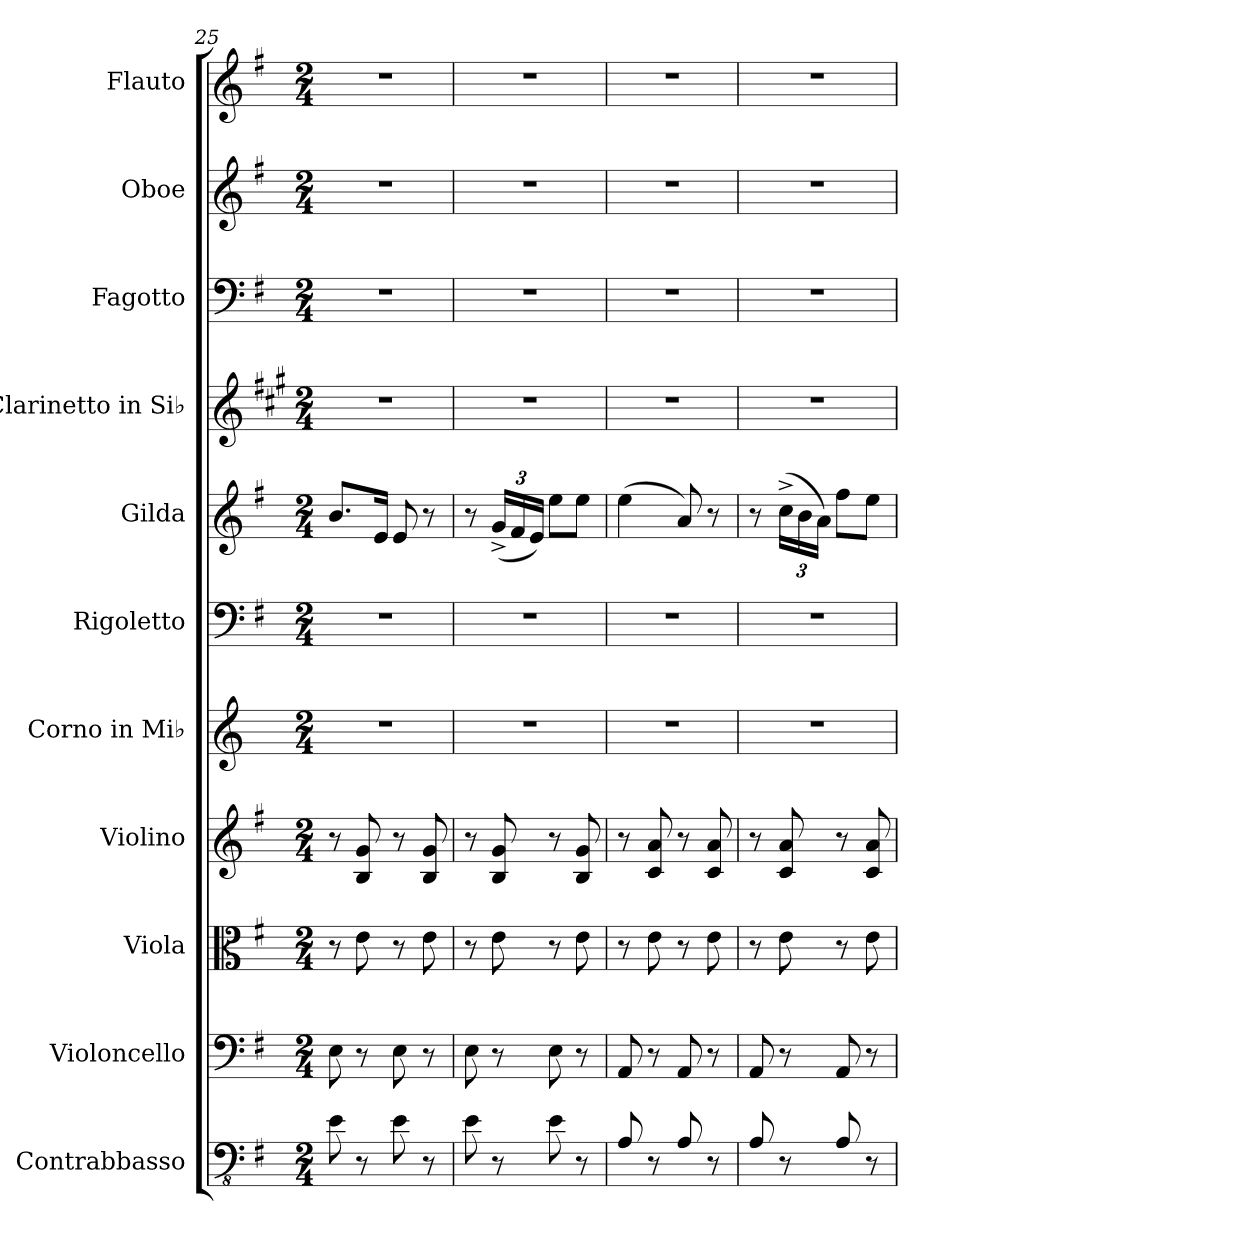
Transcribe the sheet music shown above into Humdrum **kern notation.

**kern	**kern	**kern	**kern	**kern	**kern	**kern	**kern	**kern	**kern	**kern
*part11	*part10	*part9	*part8	*part7	*part6	*part5	*part4	*part3	*part2	*part1
*staff11	*staff10	*staff9	*staff8	*staff7	*staff6	*staff5	*staff4	*staff3	*staff2	*staff1
*I"Contrabbasso	*I"Violoncello	*I"Viola	*I"Violino	*I"Corno in Mi♭	*I"Rigoletto	*I"Gilda	*I"Clarinetto in Si♭	*I"Fagotto	*I"Oboe	*I"Flauto
*I'Cb.	*I'Vc.	*I'Vla.	*I'Vln.	*I'Cor. Mi♭	*I'R.	*I'G	*I'Cl. Si♭	*I'Fag.	*I'Ob.	*I'Fl.
*clefFv4	*clefF4	*clefC3	*clefG2	*clefG2	*clefF4	*clefG2	*clefG2	*clefF4	*clefG2	*clefG2
*ITrd7c12	*	*	*	*ITrd5c9	*	*	*ITrd1c2	*	*	*
*k[f#]	*k[f#]	*k[f#]	*k[f#]	*k[b-e-a-]	*k[f#]	*k[f#]	*k[f#]	*k[f#]	*k[f#]	*k[f#]
*M2/4	*M2/4	*M2/4	*M2/4	*M2/4	*M2/4	*M2/4	*M2/4	*M2/4	*M2/4	*M2/4
=25	=25	=25	=25	=25	=25	=25	=25	=25	=25	=25
8EE\	8E\	8r	8r	2r	2r	8.b/L	2r	2r	2r	2r
8r	8r	8e\	8B/ 8g/	.	.	.	.	.	.	.
.	.	.	.	.	.	16e/Jk	.	.	.	.
8EE\	8E\	8r	8r	.	.	8e/	.	.	.	.
8r	8r	8e\	8B/ 8g/	.	.	8r	.	.	.	.
=26	=26	=26	=26	=26	=26	=26	=26	=26	=26	=26
8EE\	8E\	8r	8r	2r	2r	8r	2r	2r	2r	2r
*	*	*	*	*	*	*Xbrackettup	*	*	*	*
8r	8r	8e\	8B/ 8g/	.	.	(<24g^/LL	.	.	.	.
.	.	.	.	.	.	24f#/	.	.	.	.
.	.	.	.	.	.	24e/JJ)	.	.	.	.
8EE\	8E\	8r	8r	.	.	8ee\L	.	.	.	.
8r	8r	8e\	8B/ 8g/	.	.	8ee\J	.	.	.	.
!!LO:PB:g=z
=27	=27	=27	=27	=27	=27	=27	=27	=27	=27	=27
8AAA/	8AA/	8r	8r	2r	2r	(>4ee\	2r	2r	2r	2r
8r	8r	8e\	8c/ 8a/	.	.	.	.	.	.	.
8AAA/	8AA/	8r	8r	.	.	8a/)	.	.	.	.
8r	8r	8e\	8c/ 8a/	.	.	8r	.	.	.	.
=28	=28	=28	=28	=28	=28	=28	=28	=28	=28	=28
8AAA/	8AA/	8r	8r	2r	2r	8r	2r	2r	2r	2r
8r	8r	8e\	8c/ 8a/	.	.	(>24cc^\LL	.	.	.	.
.	.	.	.	.	.	24b\	.	.	.	.
.	.	.	.	.	.	24a\JJ)	.	.	.	.
8AAA/	8AA/	8r	8r	.	.	8ff#\L	.	.	.	.
8r	8r	8e\	8c/ 8a/	.	.	8ee\J	.	.	.	.
=	=	=	=	=	=	=	=	=	=	=
*-	*-	*-	*-	*-	*-	*-	*-	*-	*-	*-
